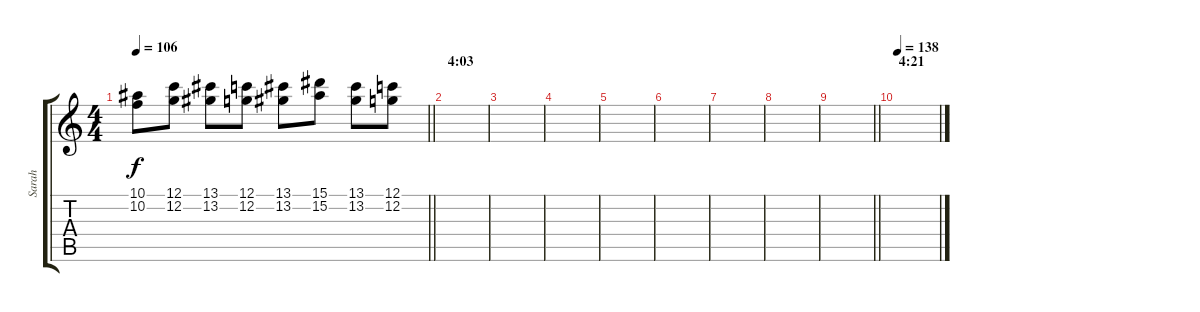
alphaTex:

\track ("Sarah" "Sarah") {instrument choiraahs}
\staff {score tabs}
\tuning (C5 G4 Eb4 Bb3 F3 C3) {hide}
\ts (4 4)
\tempo 106
\clef g2
\barLineRight lightlight
\ks c
(10.1 10.2).8{dy f} (12.1 12.2).8 (13.1 13.2).8 (12.1 12.2).8 (13.1 13.2).8 (15.1 15.2).8 (13.1 13.2).8 (12.1 12.2).8 |
\section ("" "4:03")
|
|
|
|
|
|
|
\barLineRight lightlight
|
\section ("" "4:21")
\tempo 138
